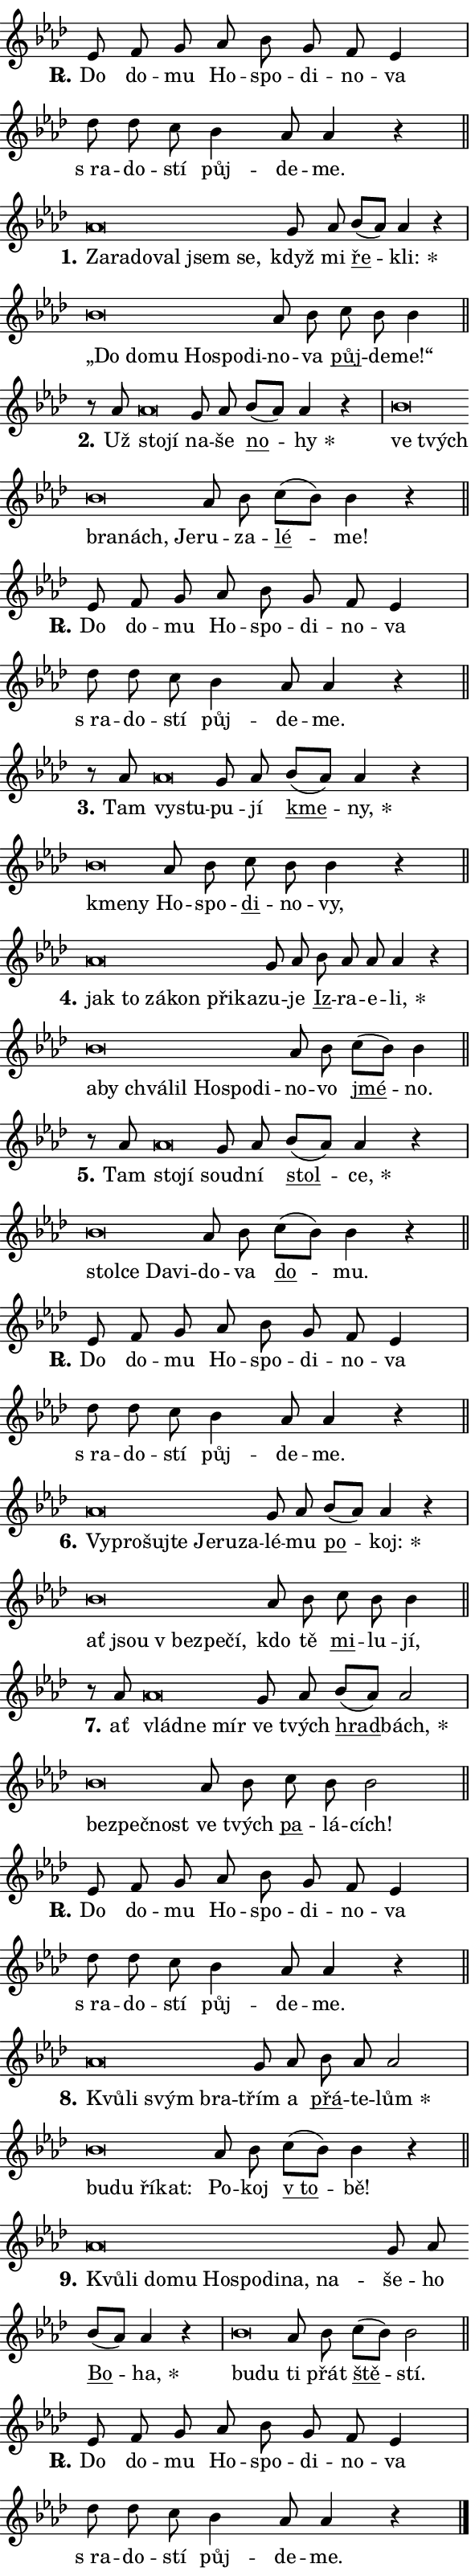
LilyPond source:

\version "2.24.0"
\header { tagline = "" }
\paper {
  indent = 0\cm
  top-margin = 0\cm
  right-margin = 0.13\cm % to fit lyric hyphens
  bottom-margin = 0\cm
  left-margin = 0\cm
  paper-width = 10\cm
  page-breaking = #ly:one-page-breaking
  system-system-spacing.basic-distance = #11
  score-system-spacing.basic-distance = #11
  ragged-last = ##f
}


%% Author: Thomas Morley
%% https://lists.gnu.org/archive/html/lilypond-user/2020-05/msg00002.html
#(define (line-position grob)
"Returns position of @var[grob} in current system:
   @code{'start}, if at first time-step
   @code{'end}, if at last time-step
   @code{'middle} otherwise
"
  (let* ((col (ly:item-get-column grob))
         (ln (ly:grob-object col 'left-neighbor))
         (rn (ly:grob-object col 'right-neighbor))
         (col-to-check-left (if (ly:grob? ln) ln col))
         (col-to-check-right (if (ly:grob? rn) rn col))
         (break-dir-left
           (and
             (ly:grob-property col-to-check-left 'non-musical #f)
             (ly:item-break-dir col-to-check-left)))
         (break-dir-right
           (and
             (ly:grob-property col-to-check-right 'non-musical #f)
             (ly:item-break-dir col-to-check-right))))
        (cond ((eqv? 1 break-dir-left) 'start)
              ((eqv? -1 break-dir-right) 'end)
              (else 'middle))))

#(define (tranparent-at-line-position vctor)
  (lambda (grob)
  "Relying on @code{line-position} select the relevant enry from @var{vctor}.
Used to determine transparency,"
    (case (line-position grob)
      ((end) (not (vector-ref vctor 0)))
      ((middle) (not (vector-ref vctor 1)))
      ((start) (not (vector-ref vctor 2))))))

noteHeadBreakVisibility =
#(define-music-function (break-visibility)(vector?)
"Makes @code{NoteHead}s transparent relying on @var{break-visibility}"
#{
  \override NoteHead.transparent =
    #(tranparent-at-line-position break-visibility)
#})

#(define delete-ledgers-for-transparent-note-heads
  (lambda (grob)
    "Reads whether a @code{NoteHead} is transparent.
If so this @code{NoteHead} is removed from @code{'note-heads} from
@var{grob}, which is supposed to be @code{LedgerLineSpanner}.
As a result ledgers are not printed for this @code{NoteHead}"
    (let* ((nhds-array (ly:grob-object grob 'note-heads))
           (nhds-list
             (if (ly:grob-array? nhds-array)
                 (ly:grob-array->list nhds-array)
                 '()))
           ;; Relies on the transparent-property being done before
           ;; Staff.LedgerLineSpanner.after-line-breaking is executed.
           ;; This is fragile ...
           (to-keep
             (remove
               (lambda (nhd)
                 (ly:grob-property nhd 'transparent #f))
               nhds-list)))
      ;; TODO find a better method to iterate over grob-arrays, similiar
      ;; to filter/remove etc for lists
      ;; For now rebuilt from scratch
      (set! (ly:grob-object grob 'note-heads)  '())
      (for-each
        (lambda (nhd)
          (ly:pointer-group-interface::add-grob grob 'note-heads nhd))
        to-keep))))

squashNotes = {
  \override NoteHead.X-extent = #'(-0.2 . 0.2)
  \override NoteHead.Y-extent = #'(-0.75 . 0)
  \override NoteHead.stencil =
    #(lambda (grob)
       (let ((pos (ly:grob-property grob 'staff-position)))
         (begin
           (if (< pos -7) (display "ERROR: Lower brevis then expected\n") (display ""))
           (if (<= pos -6) ly:text-interface::print ly:note-head::print))))
}
unSquashNotes = {
  \revert NoteHead.X-extent
  \revert NoteHead.Y-extent
  \revert NoteHead.stencil
}

hideNotes = \noteHeadBreakVisibility #begin-of-line-visible
unHideNotes = \noteHeadBreakVisibility #all-visible

% work-around for resetting accidentals
% https://lilypond.org/doc/v2.23/Documentation/notation/displaying-rhythms#unmetered-music
cadenzaMeasure = {
  \cadenzaOff
  \partial 1024 s1024
  \cadenzaOn
}

#(define-markup-command (accent layout props text) (markup?)
  "Underline accented syllable"
  (interpret-markup layout props
    #{\markup \override #'(offset . 4.3) \underline { #text }#}))

responsum = \markup \concat {
  "R" \hspace #-1.05 \path #0.1 #'((moveto 0 0.07) (lineto 0.9 0.8)) \hspace #0.05 "."
}

spaceSize = #0.6828661417322834 % exact space size for TeX Gyre Schola

\layout {
  \context {
    \Staff
    \remove "Time_signature_engraver"
    \override LedgerLineSpanner.after-line-breaking = #delete-ledgers-for-transparent-note-heads
  }
  \context {
    \Lyrics {
      \override LyricSpace.minimum-distance = \spaceSize
      \override LyricText.font-name = #"TeX Gyre Schola"
      \override LyricText.font-size = 1
      \override StanzaNumber.font-name = #"TeX Gyre Schola Bold"
      \override StanzaNumber.font-size = 1
    }
  }
  \context {
    \Score 
    \override NoteHead.text =
      #(lambda (grob) 
        (let ((pos (ly:grob-property grob 'staff-position)))
          #{\markup {
            \combine
              \halign #-0.55 \raise #(if (= pos -6) 0 0.5) \override #'(thickness . 2) \draw-line #'(3.2 . 0)
              \musicglyph "noteheads.sM1"
          }#}))
  }
}

% magnetic-lyrics.ily
%
%   written by
%     Jean Abou Samra <jean@abou-samra.fr>
%     Werner Lemberg <wl@gnu.org>
%
%   adapted by
%     Jiri Hon <jiri.hon@gmail.com>
%
% Version 2022-Apr-15

% https://www.mail-archive.com/lilypond-user@gnu.org/msg149350.html

#(define (Left_hyphen_pointer_engraver context)
   "Collect syllable-hyphen-syllable occurrences in lyrics and store
them in properties.  This engraver only looks to the left.  For
example, if the lyrics input is @code{foo -- bar}, it does the
following.

@itemize @bullet
@item
Set the @code{text} property of the @code{LyricHyphen} grob between
@q{foo} and @q{bar} to @code{foo}.

@item
Set the @code{left-hyphen} property of the @code{LyricText} grob with
text @q{foo} to the @code{LyricHyphen} grob between @q{foo} and
@q{bar}.
@end itemize

Use this auxiliary engraver in combination with the
@code{lyric-@/text::@/apply-@/magnetic-@/offset!} hook."
   (let ((hyphen #f)
         (text #f))
     (make-engraver
      (acknowledgers
       ((lyric-syllable-interface engraver grob source-engraver)
        (set! text grob)))
      (end-acknowledgers
       ((lyric-hyphen-interface engraver grob source-engraver)
        ;(when (not (grob::has-interface grob 'lyric-space-interface))
          (set! hyphen grob)));)
      ((stop-translation-timestep engraver)
       (when (and text hyphen)
         (ly:grob-set-object! text 'left-hyphen hyphen))
       (set! text #f)
       (set! hyphen #f)))))

#(define (lyric-text::apply-magnetic-offset! grob)
   "If the space between two syllables is less than the value in
property @code{LyricText@/.details@/.squash-threshold}, move the right
syllable to the left so that it gets concatenated with the left
syllable.

Use this function as a hook for
@code{LyricText@/.after-@/line-@/breaking} if the
@code{Left_@/hyphen_@/pointer_@/engraver} is active."
   (let ((hyphen (ly:grob-object grob 'left-hyphen #f)))
     (when hyphen
       (let ((left-text (ly:spanner-bound hyphen LEFT)))
         (when (grob::has-interface left-text 'lyric-syllable-interface)
           (let* ((common (ly:grob-common-refpoint grob left-text X))
                  (this-x-ext (ly:grob-extent grob common X))
                  (left-x-ext
                   (begin
                     ;; Trigger magnetism for left-text.
                     (ly:grob-property left-text 'after-line-breaking)
                     (ly:grob-extent left-text common X)))
                  ;; `delta` is the gap width between two syllables.
                  (delta (- (interval-start this-x-ext)
                            (interval-end left-x-ext)))
                  (details (ly:grob-property grob 'details))
                  (threshold (assoc-get 'squash-threshold details 0.2)))
             (when (< delta threshold)
               (let* (;; We have to manipulate the input text so that
                      ;; ligatures crossing syllable boundaries are not
                      ;; disabled.  For languages based on the Latin
                      ;; script this is essentially a beautification.
                      ;; However, for non-Western scripts it can be a
                      ;; necessity.
                      (lt (ly:grob-property left-text 'text))
                      (rt (ly:grob-property grob 'text))
                      (is-space (grob::has-interface hyphen 'lyric-space-interface))
                      (space (if is-space " " ""))
                      (extra-delta (if is-space spaceSize 0))
                      ;; Append new syllable.
                      (ltrt-space (if (and (string? lt) (string? rt))
                                (string-append lt space rt)
                                (make-concat-markup (list lt space rt))))
                      ;; Right-align `ltrt` to the right side.
                      (ltrt-space-markup (grob-interpret-markup
                               grob
                               (make-translate-markup
                                (cons (interval-length this-x-ext) 0)
                                (make-right-align-markup ltrt-space)))))
                 (begin
                   ;; Don't print `left-text`.
                   (ly:grob-set-property! left-text 'stencil #f)
                   ;; Set text and stencil (which holds all collected
                   ;; syllables so far) and shift it to the left.
                   (ly:grob-set-property! grob 'text ltrt-space)
                   (ly:grob-set-property! grob 'stencil ltrt-space-markup)
                   (ly:grob-translate-axis! grob (- (- delta extra-delta)) X))))))))))


#(define (lyric-hyphen::displace-bounds-first grob)
   ;; Make very sure this callback isn't triggered too early.
   (let ((left (ly:spanner-bound grob LEFT))
         (right (ly:spanner-bound grob RIGHT)))
     (ly:grob-property left 'after-line-breaking)
     (ly:grob-property right 'after-line-breaking)
     (ly:lyric-hyphen::print grob)))

squashThreshold = #0.4

\layout {
  \context {
    \Lyrics
    \consists #Left_hyphen_pointer_engraver
    \override LyricText.after-line-breaking =
      #lyric-text::apply-magnetic-offset!
    \override LyricHyphen.stencil = #lyric-hyphen::displace-bounds-first
    \override LyricText.details.squash-threshold = \squashThreshold
    \override LyricHyphen.minimum-distance = 0
    \override LyricHyphen.minimum-length = \squashThreshold
  }
}

squashText = \override LyricText.details.squash-threshold = 9999
unSquashText = \override LyricText.details.squash-threshold = \squashThreshold

leftText = \override LyricText.self-alignment-X = #LEFT
unLeftText = \revert LyricText.self-alignment-X

starOffset = #(lambda (grob) 
                (let ((x_offset (ly:self-alignment-interface::aligned-on-x-parent grob)))
                  (if (= x_offset 0) 0 (+ x_offset 1.2))))

star = #(define-music-function (syllable)(string?)
"Append star separator at the end of a syllable"
#{
  \once \override LyricText.X-offset = #starOffset
  \lyricmode { \markup {
    #syllable
    \override #'((font-name . "TeX Gyre Schola Bold")) \hspace #0.2 \lower #0.65 \larger "*"
  } }
#})

starAccent = #(define-music-function (syllable)(string?)
"Append star separator at the end of a syllable and make accent"
#{
  \once \override LyricText.X-offset = #starOffset
  \lyricmode { \markup {
    \accent #syllable
    \override #'((font-name . "TeX Gyre Schola Bold")) \hspace #0.2 \lower #0.65 \larger "*"
  } }
#})

breath = #(define-music-function (syllable)(string?)
"Append breathing indicator at the end of a syllable"
#{
  \lyricmode { \markup { #syllable "+" } }
#})

optionalBreath = #(define-music-function (syllable)(string?)
"Append optional breathing indicator at the end of a syllable"
#{
  \lyricmode { \markup { #syllable "(+)" } }
#})


\score {
    <<
        \new Voice = "melody" { \cadenzaOn \key as \major \relative { es'8 f g as bes g f es4 \cadenzaMeasure \bar "|" des'8 des c \bar "" bes4 as8 as4 r \cadenzaMeasure \bar "||" \break } }
        \new Lyrics \lyricsto "melody" { \lyricmode { \set stanza = \responsum
Do do -- mu Ho -- spo -- di -- no -- va "s ra" -- do -- stí půj -- de -- me. } }
    >>
    \layout {}
}

\score {
    <<
        \new Voice = "melody" { \cadenzaOn \key as \major \relative { \squashNotes as'\breve*1/16 \hideNotes \breve*1/16 \bar "" \breve*1/16 \bar "" \breve*1/16 \bar "" \breve*1/16 \breve*1/16 \bar "" \unHideNotes \unSquashNotes g8 as \bar "" bes[( as)] as4 r \cadenzaMeasure \bar "|" \squashNotes bes\breve*1/16 \hideNotes \breve*1/16 \bar "" \breve*1/16 \bar "" \breve*1/16 \bar "" \breve*1/16 \breve*1/16 \bar "" \unHideNotes \unSquashNotes as8 bes \bar "" c bes bes4 \cadenzaMeasure \bar "||" \break } }
        \new Lyrics \lyricsto "melody" { \lyricmode { \set stanza = "1."
\leftText Za -- \squashText ra -- do -- val jsem se, \unLeftText \unSquashText když mi \markup \accent ře -- \star kli: \leftText „Do \squashText do -- mu Ho -- spo -- di -- \unLeftText \unSquashText no -- va \markup \accent půj -- de -- me!“ } }
    >>
    \layout {}
}

\score {
    <<
        \new Voice = "melody" { \cadenzaOn \key as \major \relative { r8 as' \squashNotes as\breve*1/16 \hideNotes \breve*1/16 \bar "" \unHideNotes \unSquashNotes g8 as \bar "" bes[( as)] as4 r \cadenzaMeasure \bar "|" \squashNotes bes\breve*1/16 \hideNotes \breve*1/16 \bar "" \breve*1/16 \bar "" \breve*1/16 \breve*1/16 \bar "" \unHideNotes \unSquashNotes as8 bes \bar "" c[( bes)] bes4 r \cadenzaMeasure \bar "||" \break } }
        \new Lyrics \lyricsto "melody" { \lyricmode { \set stanza = "2."
Už \leftText sto -- \squashText jí \unLeftText \unSquashText na -- še \markup \accent no -- \star hy \leftText ve \squashText tvých bra -- nách, Je -- \unLeftText \unSquashText ru -- za -- \markup \accent lé -- me! } }
    >>
    \layout {}
}

\score {
    <<
        \new Voice = "melody" { \cadenzaOn \key as \major \relative { es'8 f g as bes g f es4 \cadenzaMeasure \bar "|" des'8 des c \bar "" bes4 as8 as4 r \cadenzaMeasure \bar "||" \break } }
        \new Lyrics \lyricsto "melody" { \lyricmode { \set stanza = \responsum
Do do -- mu Ho -- spo -- di -- no -- va "s ra" -- do -- stí půj -- de -- me. } }
    >>
    \layout {}
}

\score {
    <<
        \new Voice = "melody" { \cadenzaOn \key as \major \relative { r8 as' \squashNotes as\breve*1/16 \hideNotes \breve*1/16 \bar "" \unHideNotes \unSquashNotes g8 as \bar "" bes[( as)] as4 r \cadenzaMeasure \bar "|" \squashNotes bes\breve*1/16 \hideNotes \breve*1/16 \bar "" \unHideNotes \unSquashNotes as8 bes \bar "" c bes bes4 r \cadenzaMeasure \bar "||" \break } }
        \new Lyrics \lyricsto "melody" { \lyricmode { \set stanza = "3."
Tam \leftText vy -- \squashText stu -- \unLeftText \unSquashText pu -- jí \markup \accent kme -- \star ny, \leftText kme -- \squashText ny \unLeftText \unSquashText Ho -- spo -- \markup \accent di -- no -- vy, } }
    >>
    \layout {}
}

\score {
    <<
        \new Voice = "melody" { \cadenzaOn \key as \major \relative { \squashNotes as'\breve*1/16 \hideNotes \breve*1/16 \bar "" \breve*1/16 \bar "" \breve*1/16 \bar "" \breve*1/16 \breve*1/16 \bar "" \unHideNotes \unSquashNotes g8 as \bar "" bes as as as4 r \cadenzaMeasure \bar "|" \squashNotes bes\breve*1/16 \hideNotes \breve*1/16 \bar "" \breve*1/16 \bar "" \breve*1/16 \bar "" \breve*1/16 \bar "" \breve*1/16 \breve*1/16 \bar "" \unHideNotes \unSquashNotes as8 bes \bar "" c[( bes)] bes4 \cadenzaMeasure \bar "||" \break } }
        \new Lyrics \lyricsto "melody" { \lyricmode { \set stanza = "4."
\leftText jak \squashText to zá -- kon při -- ka -- \unLeftText \unSquashText zu -- je \markup \accent Iz -- ra -- e -- \star li, \leftText a -- \squashText by chvá -- lil Ho -- spo -- di -- \unLeftText \unSquashText no -- vo \markup \accent jmé -- no. } }
    >>
    \layout {}
}

\score {
    <<
        \new Voice = "melody" { \cadenzaOn \key as \major \relative { r8 as' \squashNotes as\breve*1/16 \hideNotes \breve*1/16 \bar "" \unHideNotes \unSquashNotes g8 as \bar "" bes[( as)] as4 r \cadenzaMeasure \bar "|" \squashNotes bes\breve*1/16 \hideNotes \breve*1/16 \bar "" \breve*1/16 \breve*1/16 \bar "" \unHideNotes \unSquashNotes as8 bes \bar "" c[( bes)] bes4 r \cadenzaMeasure \bar "||" \break } }
        \new Lyrics \lyricsto "melody" { \lyricmode { \set stanza = "5."
Tam \leftText sto -- \squashText jí \unLeftText \unSquashText soud -- ní \markup \accent stol -- \star ce, \leftText stol -- \squashText ce Da -- vi -- \unLeftText \unSquashText do -- va \markup \accent do -- mu. } }
    >>
    \layout {}
}

\score {
    <<
        \new Voice = "melody" { \cadenzaOn \key as \major \relative { es'8 f g as bes g f es4 \cadenzaMeasure \bar "|" des'8 des c \bar "" bes4 as8 as4 r \cadenzaMeasure \bar "||" \break } }
        \new Lyrics \lyricsto "melody" { \lyricmode { \set stanza = \responsum
Do do -- mu Ho -- spo -- di -- no -- va "s ra" -- do -- stí půj -- de -- me. } }
    >>
    \layout {}
}

\score {
    <<
        \new Voice = "melody" { \cadenzaOn \key as \major \relative { \squashNotes as'\breve*1/16 \hideNotes \breve*1/16 \bar "" \breve*1/16 \bar "" \breve*1/16 \bar "" \breve*1/16 \bar "" \breve*1/16 \breve*1/16 \bar "" \unHideNotes \unSquashNotes g8 as \bar "" bes[( as)] as4 r \cadenzaMeasure \bar "|" \squashNotes bes\breve*1/16 \hideNotes \breve*1/16 \bar "" \breve*1/16 \bar "" \breve*1/16 \breve*1/16 \bar "" \unHideNotes \unSquashNotes as8 bes \bar "" c bes bes4 \cadenzaMeasure \bar "||" \break } }
        \new Lyrics \lyricsto "melody" { \lyricmode { \set stanza = "6."
\leftText Vy -- \squashText pro -- šuj -- te Je -- ru -- za -- \unLeftText \unSquashText lé -- mu \markup \accent po -- \star koj: \leftText ať \squashText jsou "v bez" -- pe -- čí, \unLeftText \unSquashText kdo tě \markup \accent mi -- lu -- jí, } }
    >>
    \layout {}
}

\score {
    <<
        \new Voice = "melody" { \cadenzaOn \key as \major \relative { r8 as' \squashNotes as\breve*1/16 \hideNotes \breve*1/16 \breve*1/16 \bar "" \unHideNotes \unSquashNotes g8 as \bar "" bes[( as)] as2 \cadenzaMeasure \bar "|" \squashNotes bes\breve*1/16 \hideNotes \breve*1/16 \breve*1/16 \bar "" \unHideNotes \unSquashNotes as8 bes \bar "" c bes bes2 \cadenzaMeasure \bar "||" \break } }
        \new Lyrics \lyricsto "melody" { \lyricmode { \set stanza = "7."
ať \leftText vlád -- \squashText ne mír \unLeftText \unSquashText ve tvých \markup \accent hrad -- \star bách, \leftText bez -- \squashText peč -- nost \unLeftText \unSquashText ve tvých \markup \accent pa -- lá -- cích! } }
    >>
    \layout {}
}

\score {
    <<
        \new Voice = "melody" { \cadenzaOn \key as \major \relative { es'8 f g as bes g f es4 \cadenzaMeasure \bar "|" des'8 des c \bar "" bes4 as8 as4 r \cadenzaMeasure \bar "||" \break } }
        \new Lyrics \lyricsto "melody" { \lyricmode { \set stanza = \responsum
Do do -- mu Ho -- spo -- di -- no -- va "s ra" -- do -- stí půj -- de -- me. } }
    >>
    \layout {}
}

\score {
    <<
        \new Voice = "melody" { \cadenzaOn \key as \major \relative { \squashNotes as'\breve*1/16 \hideNotes \breve*1/16 \bar "" \breve*1/16 \breve*1/16 \bar "" \unHideNotes \unSquashNotes g8 as \bar "" bes as as2 \cadenzaMeasure \bar "|" \squashNotes bes\breve*1/16 \hideNotes \breve*1/16 \bar "" \breve*1/16 \breve*1/16 \bar "" \unHideNotes \unSquashNotes as8 bes \bar "" c[( bes)] bes4 r \cadenzaMeasure \bar "||" \break } }
        \new Lyrics \lyricsto "melody" { \lyricmode { \set stanza = "8."
\leftText Kvů -- \squashText li svým bra -- \unLeftText \unSquashText třím a \markup \accent přá -- te -- \star lům \leftText bu -- \squashText du ří -- kat: \unLeftText \unSquashText Po -- koj \markup \accent "v to" -- bě! } }
    >>
    \layout {}
}

\score {
    <<
        \new Voice = "melody" { \cadenzaOn \key as \major \relative { \squashNotes as'\breve*1/16 \hideNotes \breve*1/16 \bar "" \breve*1/16 \bar "" \breve*1/16 \bar "" \breve*1/16 \bar "" \breve*1/16 \bar "" \breve*1/16 \bar "" \breve*1/16 \breve*1/16 \bar "" \unHideNotes \unSquashNotes g8 as \bar "" bes[( as)] as4 r \cadenzaMeasure \bar "|" \squashNotes bes\breve*1/16 \hideNotes \breve*1/16 \bar "" \unHideNotes \unSquashNotes as8 bes \bar "" c[( bes)] bes2 \cadenzaMeasure \bar "||" \break } }
        \new Lyrics \lyricsto "melody" { \lyricmode { \set stanza = "9."
\leftText Kvů -- \squashText li do -- mu Ho -- spo -- di -- na, na -- \unLeftText \unSquashText še -- ho \markup \accent Bo -- \star ha, \leftText bu -- \squashText du \unLeftText \unSquashText ti přát \markup \accent ště -- stí. } }
    >>
    \layout {}
}

\score {
    <<
        \new Voice = "melody" { \cadenzaOn \key as \major \relative { es'8 f g as bes g f es4 \cadenzaMeasure \bar "|" des'8 des c \bar "" bes4 as8 as4 r \cadenzaMeasure \bar "||" \break } \bar "|." }
        \new Lyrics \lyricsto "melody" { \lyricmode { \set stanza = \responsum
Do do -- mu Ho -- spo -- di -- no -- va "s ra" -- do -- stí půj -- de -- me. } }
    >>
    \layout {}
}
